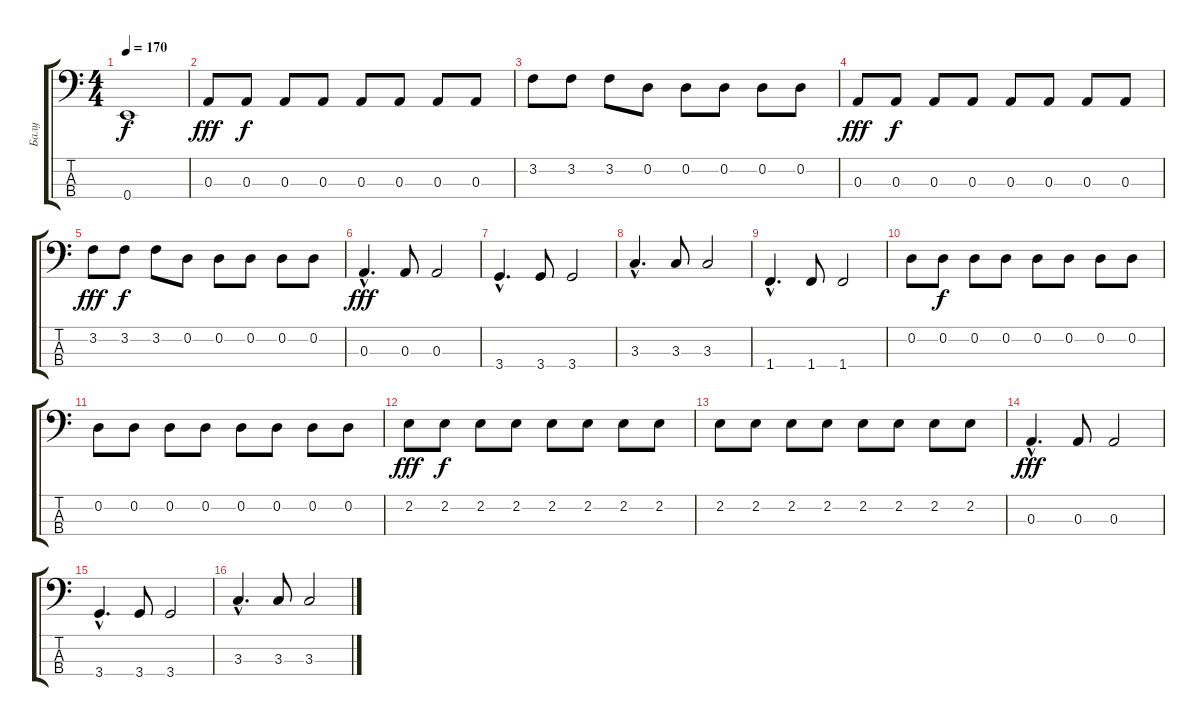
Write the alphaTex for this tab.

\track ("Балу" "Балу") {instrument synthbass2}
\staff {score tabs}
\tuning (G2 D2 A1 E1) {hide}
\ts (4 4)
\tempo 170
\clef f4
\ks c
0.4{t}.1{dy f} |
0.3.8{dy fff} 0.3.8{dy f} 0.3.8 0.3.8 0.3.8 0.3.8 0.3.8 0.3.8 |
3.2.8 3.2.8 3.2.8 0.2.8 0.2.8 0.2.8 0.2.8 0.2.8 |
0.3.8{dy fff} 0.3.8{dy f} 0.3.8 0.3.8 0.3.8 0.3.8 0.3.8 0.3.8 |
3.2.8{dy fff} 3.2.8{dy f} 3.2.8 0.2.8 0.2.8 0.2.8 0.2.8 0.2.8 |
0.3{hac}.4{d dy fff} 0.3.8 0.3.2 |
3.4{hac}.4{d} 3.4.8 3.4.2 |
3.3{hac}.4{d} 3.3.8 3.3.2 |
1.4{hac}.4{d} 1.4.8 1.4.2 |
0.2.8 0.2.8{dy f} 0.2.8 0.2.8 0.2.8 0.2.8 0.2.8 0.2.8 |
0.2.8 0.2.8 0.2.8 0.2.8 0.2.8 0.2.8 0.2.8 0.2.8 |
2.2.8{dy fff} 2.2.8{dy f} 2.2.8 2.2.8 2.2.8 2.2.8 2.2.8 2.2.8 |
2.2.8 2.2.8 2.2.8 2.2.8 2.2.8 2.2.8 2.2.8 2.2.8 |
0.3{hac}.4{d dy fff} 0.3.8 0.3.2 |
3.4{hac}.4{d} 3.4.8 3.4.2 |
3.3{hac}.4{d} 3.3.8 3.3.2
